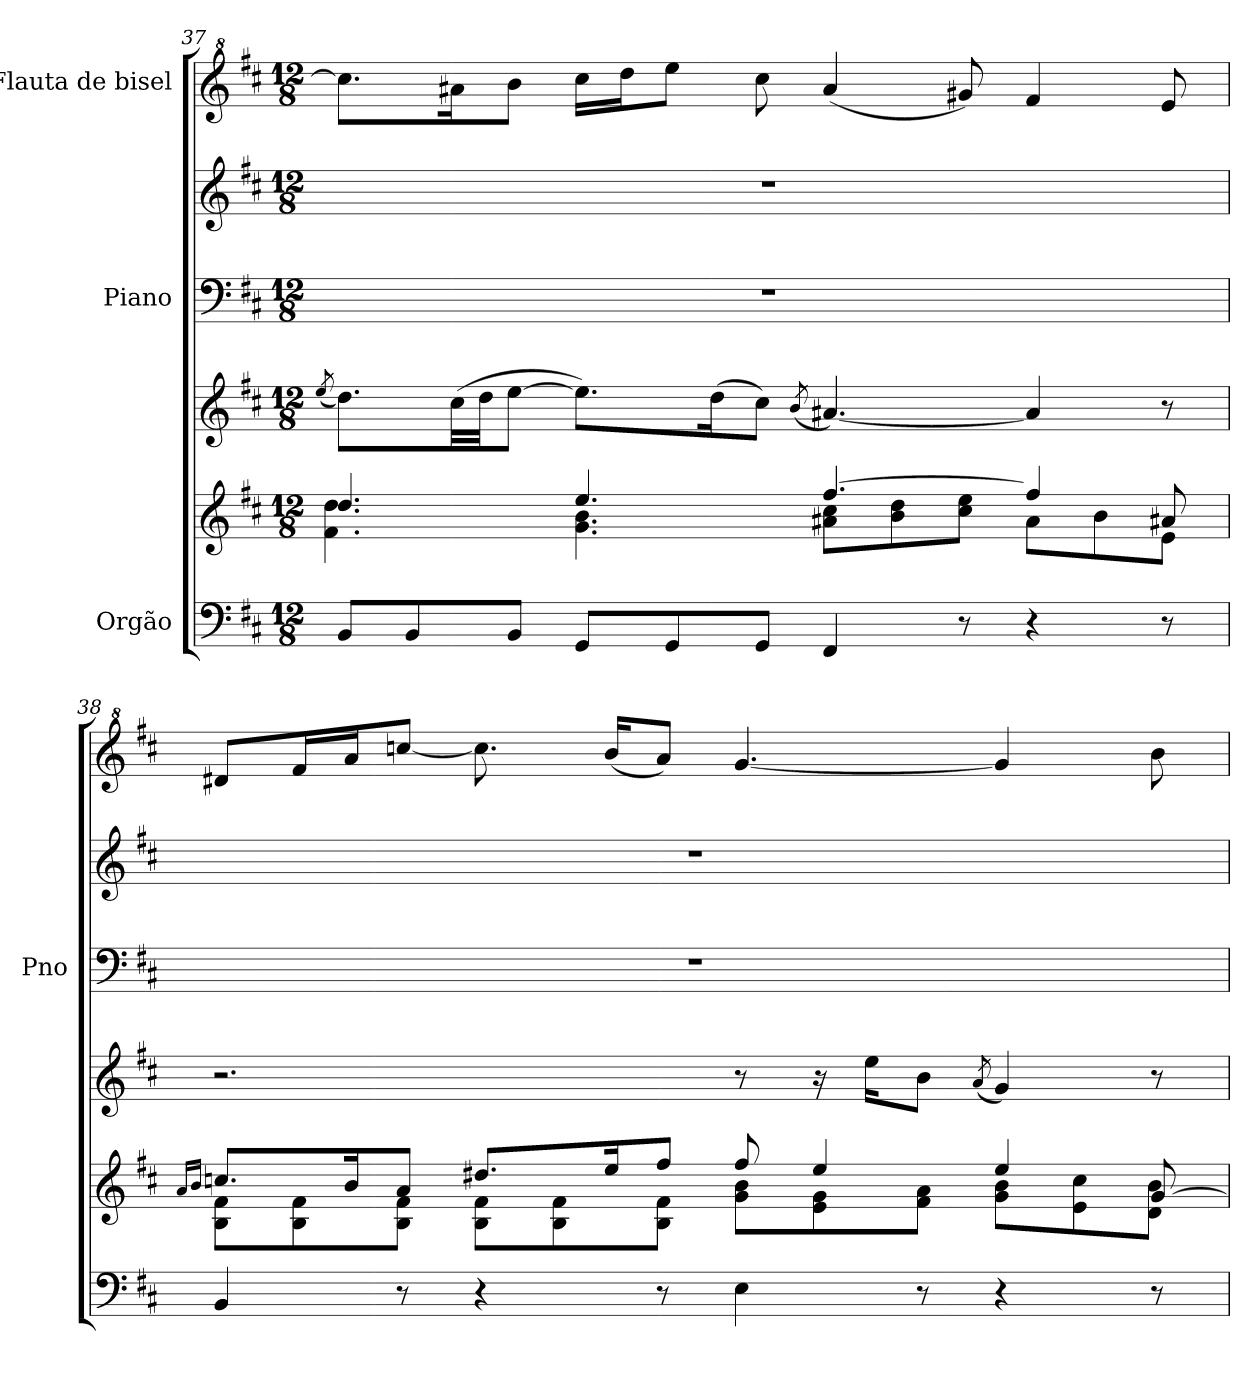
**kern	**kern	**kern	**kern	**kern	**kern
*part3	*part3	*part3	*part2	*part2	*part1
*staff6	*staff5	*staff4	*staff3	*staff2	*staff1
*I"Orgão	*	*	*I"Piano	*	*I"Flauta de bisel
*	*	*	*I'Pno	*	*
*clefF4	*clefG2	*clefG2	*clefF4	*clefG2	*clefG^2
*k[f#c#]	*k[f#c#]	*k[f#c#]	*k[f#c#]	*k[f#c#]	*k[f#c#]
*M12/8	*M12/8	*M12/8	*M12/8	*M12/8	*M12/8
=37	=37	=37	=37	=37	=37
.	.	(<8qee/	.	.	.
*	*^	*	*	*	*
8BB/L	4.dd/	4.f#\ 4.dd\	8.dd\L)	1.r	1.r	8.ccc#\L]
8BB/	.	.	.	.	.	.
.	.	.	(>32cc#\LL	.	.	16aa#X\K
.	.	.	32dd\JJ	.	.	.
8BB/J	.	.	[8ee\J	.	.	8bb\J
8GG/L	4.ee/	4.g\ 4.b\	8.ee\L])	.	.	16ccc#\LL
.	.	.	.	.	.	16ddd\J
8GG/	.	.	.	.	.	8eee\J
.	.	.	(>16dd\K	.	.	.
8GG/J	.	.	8cc#\J)	.	.	8ccc#\
.	.	.	(<8qb/	.	.	.
4FF#/	[4.ff#/	8a#X\ 8cc#\L	[4.a#X/)	.	.	(<4aa#/
.	.	8b\ 8dd\	.	.	.	.
8r	.	8cc#\ 8ee\J	.	.	.	8gg#X/)
4r	4ff#/]	8a#\L	4a#/]	.	.	4ff#/
.	.	8b\	.	.	.	.
8r	8a#X/	8e\J	8r	.	.	8ee/
!!LO:LB:g=z
=38	=38	=38	=38	=38	=38	=38
.	16qa/LL	.	.	.	.	.
.	16qb/JJ	.	.	.	.	.
4BB/	8.ccn/L	8B\ 8f#\L	2.r	1.r	1.r	8dd#X/L
.	.	8B\ 8f#\	.	.	.	16ff#/L
.	16b/K	.	.	.	.	16aa/J
8r	8a/J	8B\ 8f#\J	.	.	.	[8cccn/J
4r	8.dd#X/L	8B\ 8f#\L	.	.	.	8.ccc\]
.	.	8B\ 8f#\	.	.	.	.
.	16ee/K	.	.	.	.	(<16bb/KL
8r	8ff#/J	8B\ 8f#\J	.	.	.	8aa/J)
4E\	8ff#/	8g\ 8b\L	8r	.	.	[4.gg/
.	4ee/	8e\ 8g\	16r	.	.	.
.	.	.	16ee\KL	.	.	.
8r	.	8f#\ 8a\J	8b\J	.	.	.
.	.	.	(<8qa/	.	.	.
4r	4ee/	8g\ 8b\L	4g/)	.	.	4gg/]
.	.	8e\ 8cc\	.	.	.	.
8r	[8g/	8d\ 8b\J	8r	.	.	8bb\
*	*v	*v	*	*	*	*
=	=	=	=	=	=
*-	*-	*-	*-	*-	*-
